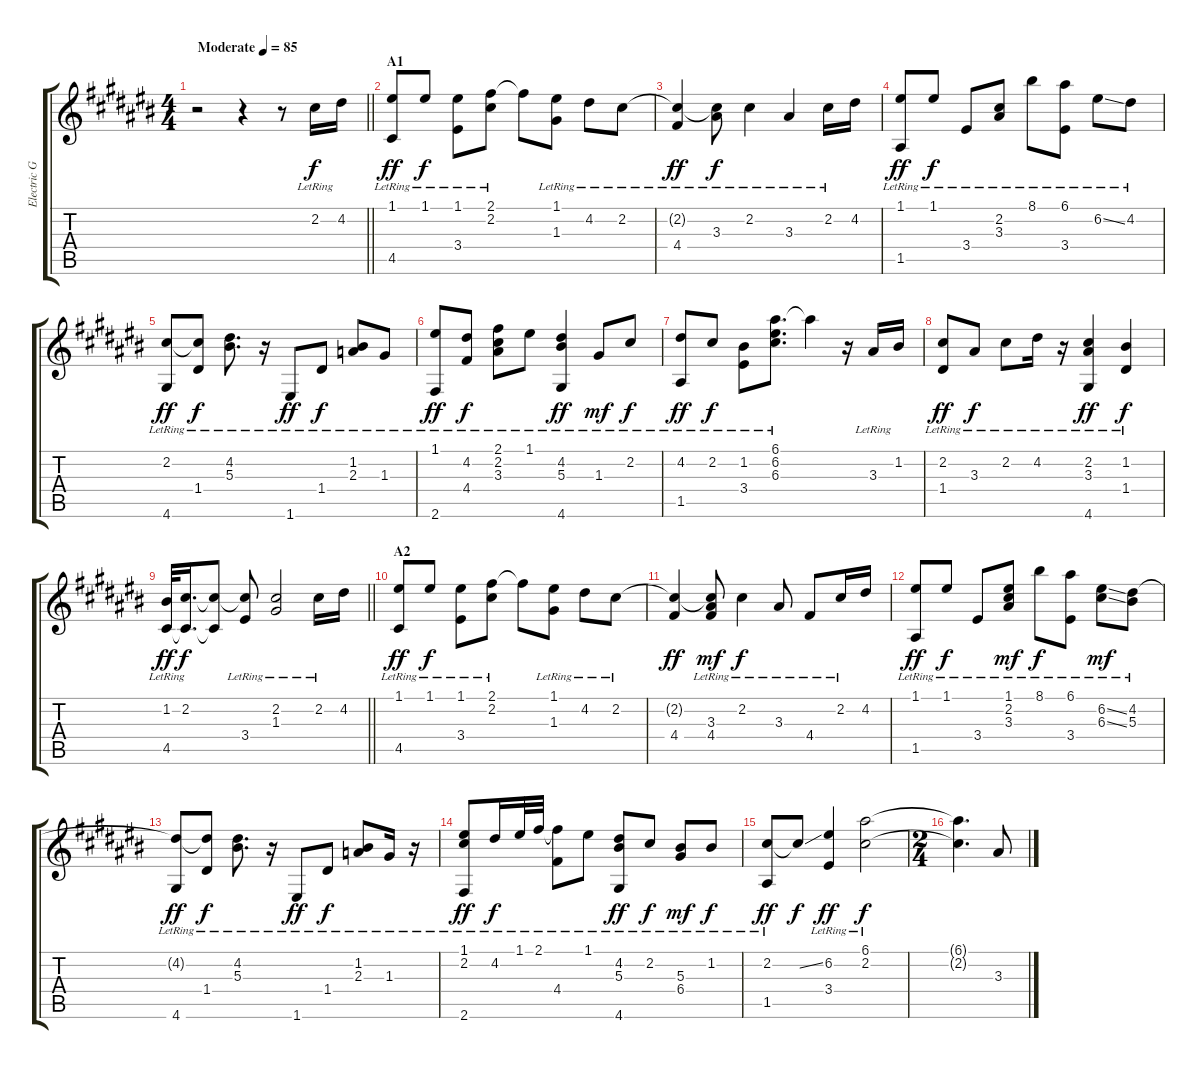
\track ("Electric Guitar" "Electric G") {instrument electricguitarjazz}
\staff {score tabs}
\tuning (E4 B3 G3 D3 A2 E2) {hide}
\ts (4 4)
\tempo (85 "Moderate")
\clef g2
\barLineRight lightlight
\ks c#
r.2{dy f instrument electricguitarjazz} r.4 r.8 2.2{lr}.16 4.2.16 |
\section ("" "A1")
(1.1{lr} 4.5{lr}).8{dy ff} 1.1{lr}.8{dy f} (1.1{lr} 3.4{lr}).8 (2.1{lr} 2.2{lr}).8 2.1{t}.8 (1.1{lr} 1.3{lr}).8 4.2{lr}.8 2.2{lr}.8 |
(2.2{t} 4.4{lr}).4{dy ff} (2.2{t} 3.3{lr}).8{dy f} 2.2{lr}.4 3.3{lr}.4 2.2{lr}.16 4.2.16 |
(1.1{lr} 1.5{lr}).8{dy ff} 1.1{lr}.8{dy f} 3.4{lr}.8 (2.2{lr} 3.3{lr}).8 8.1{lr}.8 (6.1{lr} 3.4{lr}).8 6.2{ss lr}.8 4.2{lr}.8 |
(2.2{lr} 4.6{lr}).8{dy ff} (2.2{t} 1.4{lr}).8{dy f} (4.2{lr} 5.3{lr}).8{d} r.16 1.6{lr}.8{dy ff} 1.4{lr}.8{dy f} (1.2{lr} 2.3{lr}).8 1.3{lr}.8 |
(1.1{lr} 2.6{lr}).8{dy ff} (4.2{lr} 4.4{lr}).8{dy f} (2.1{lr} 2.2{lr} 3.3{lr}).8 1.1{lr}.8 (4.2{lr} 5.3{lr} 4.6{lr}).4{dy ff} 1.3{lr}.8{dy mf} 2.2{lr}.8{dy f} |
(4.2{lr} 1.5{lr}).8{dy ff} 2.2{lr}.8{dy f} (1.2{lr} 3.4{lr}).8 (6.1{lr} 6.2{lr} 6.3{lr}).8{d} 6.1{t}.4 r.16 3.3{lr}.16 1.2.16 |
(2.2{lr} 1.4{lr}).8{dy ff} 3.3{lr}.8{dy f} 2.2{lr}.8 4.2{lr}.16 r.16 (2.2{lr} 3.3{lr} 4.6{lr}).4{dy ff} (1.2{lr} 1.4{lr}).4{dy f} |
\barLineRight lightlight
(1.2{lr} 4.5{lr}).32{dy ff} (2.2{lr} 4.5{t}).16{d dy f} (2.2{t} 4.5{t}).8 (2.2{t} 3.4{lr}).8 (2.2{lr} 1.3{lr}).2 2.2{lr}.16 4.2.16 |
\section ("" "A2")
(1.1{lr} 4.5{lr}).8{dy ff} 1.1{lr}.8{dy f} (1.1{lr} 3.4{lr}).8 (2.1{lr} 2.2{lr}).8 2.1{t}.8 (1.1{lr} 1.3{lr}).8 4.2{lr}.8 2.2{lr}.8 |
(2.2{t} 4.4).4{dy ff} (2.2{t} 3.3{lr} 4.4{lr}).8{dy mf} 2.2{lr}.4{dy f} 3.3{lr}.8 4.4{lr}.8 2.2{lr}.16 4.2.16 |
(1.1{lr} 1.5{lr}).8{dy ff} 1.1{lr}.8{dy f} 3.4{lr}.8 (1.1{lr} 2.2{lr} 3.3{lr}).8{dy mf} 8.1{lr}.8{dy f} (6.1{lr} 3.4{lr}).8 (6.2{ss lr} 6.3{ss lr}).8{dy mf} (4.2{lr} 5.3{lr}).8 |
(4.2{t} 4.6{lr}).8{dy ff} (4.2{t} 1.4{lr}).8{dy f} (4.2{lr} 5.3{lr}).8{d} r.16 1.6{lr}.8{dy ff} 1.4{lr}.8{dy f} (1.2{lr} 2.3{lr}).8 1.3{lr}.16 r.16 |
(1.1{lr} 2.2{lr} 2.6{lr}).8{dy ff} 4.2{lr}.16{dy f} 1.1{lr}.32 2.1{lr}.32 (2.1{t} 4.4{lr}).8 1.1{lr}.8 (4.2{lr} 5.3{lr} 4.6{lr}).8{dy ff} 2.2{lr}.8{dy f} (5.3{lr} 6.4{lr}).8{dy mf} 1.2{lr}.8{dy f} |
(2.2{lr} 1.5{lr}).8{dy ff} 2.2{ss t}.8{dy f} (6.2{lr} 3.4{lr}).4{dy ff} (6.1{lr} 2.2{lr}).2{dy f} |
\ts (2 4)
(6.1{t} 2.2{t}).4{d} 3.3.8
